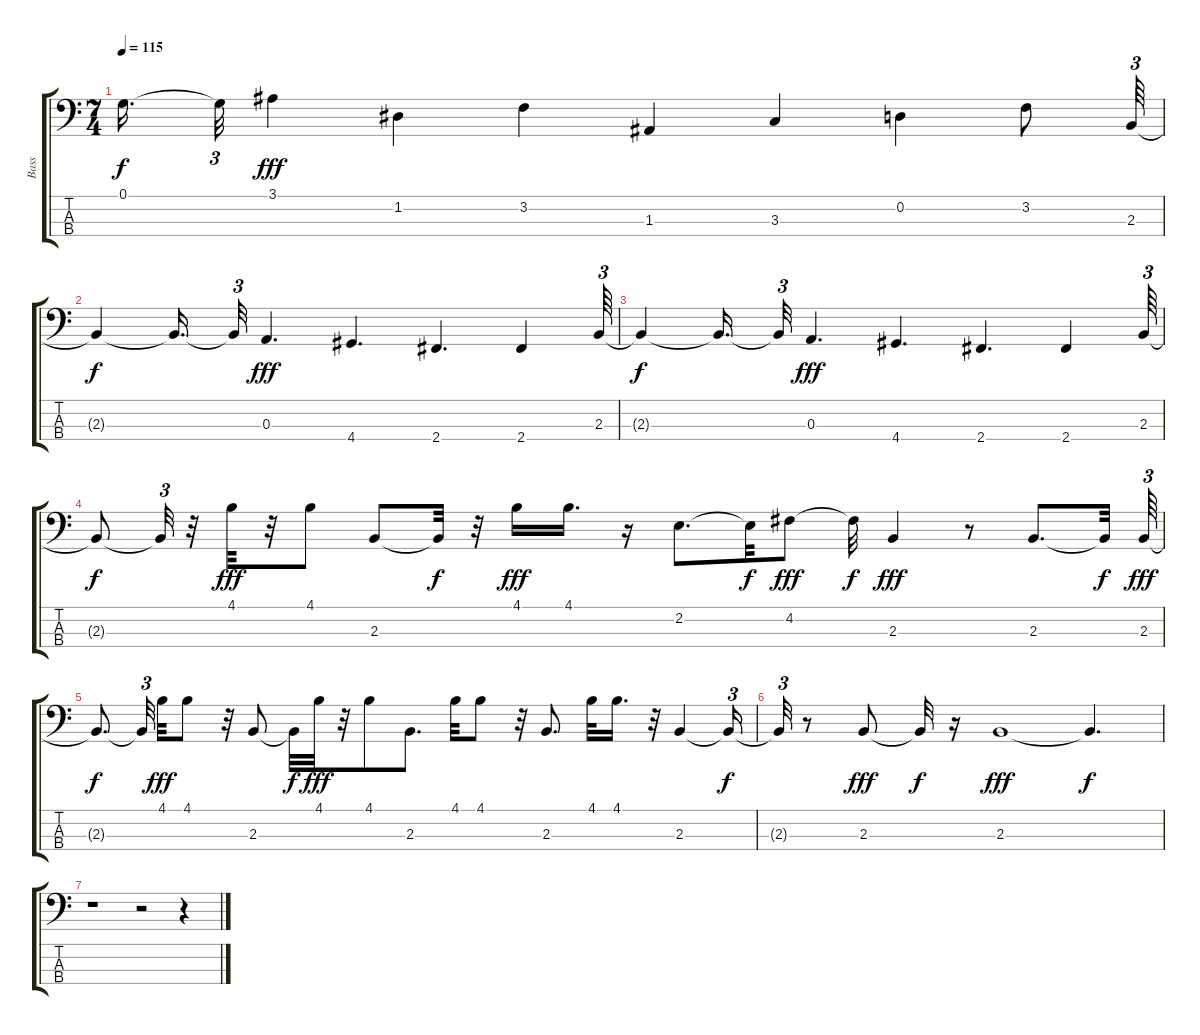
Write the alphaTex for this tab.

\track ("Bass" "Bass") {instrument electricbassfinger}
\staff {score tabs}
\tuning (G2 D2 A1 E1) {hide}
\ts (7 4)
\tempo 115
\clef f4
\ks c
0.1{t}.16{d dy f} 0.1{t}.32{tu (3 2)} 3.1.4{dy fff} 1.2.4 3.2.4 1.3.4 3.3.4 0.2.4 3.2.8 2.3.64{tu (3 2)} |
2.3{t}.4{dy f} 2.3{t}.16{d} 2.3{t}.32{tu (3 2)} 0.3.4{d dy fff} 4.4.4{d} 2.4.4{d} 2.4.4 2.3.64{tu (3 2)} |
2.3{t}.4{dy f} 2.3{t}.16{d} 2.3{t}.32{tu (3 2)} 0.3.4{d dy fff} 4.4.4{d} 2.4.4{d} 2.4.4 2.3.64{tu (3 2)} |
2.3{t}.8{dy f} 2.3{t}.32{tu (3 2)} r.32 4.1.32{dy fff} r.32 4.1.8 2.3.8 2.3{t}.32{dy f} r.32 4.1.16{dy fff} 4.1.16{d} r.16 2.2.8{d} 2.2{t}.32{dy f} 4.2.8{dy fff} 4.2{t}.32{dy f} 2.3.4{dy fff} r.8 2.3.8{d} 2.3{t}.32{dy f} 2.3.64{tu (3 2) dy fff} |
2.3{t}.8{d dy f} 2.3{t}.32{tu (3 2) beam splitsecondary} 4.1.32{dy fff} 4.1.8 r.32 2.3.8 2.3{t}.32{dy f} 4.1.32{dy fff} r.32 4.1.8 2.3.8{d} 4.1.32 4.1.8 r.32 2.3.8{d} 4.1.32 4.1.16{d} r.32 2.3.4 2.3{t}.16{tu (3 2) dy f} |
2.3{t}.32{tu (3 2)} r.8 2.3.8{dy fff} 2.3{t}.32{dy f} r.16 2.3.1{dy fff} 2.3{t}.4{d dy f} |
r.1 r.2 r.4
